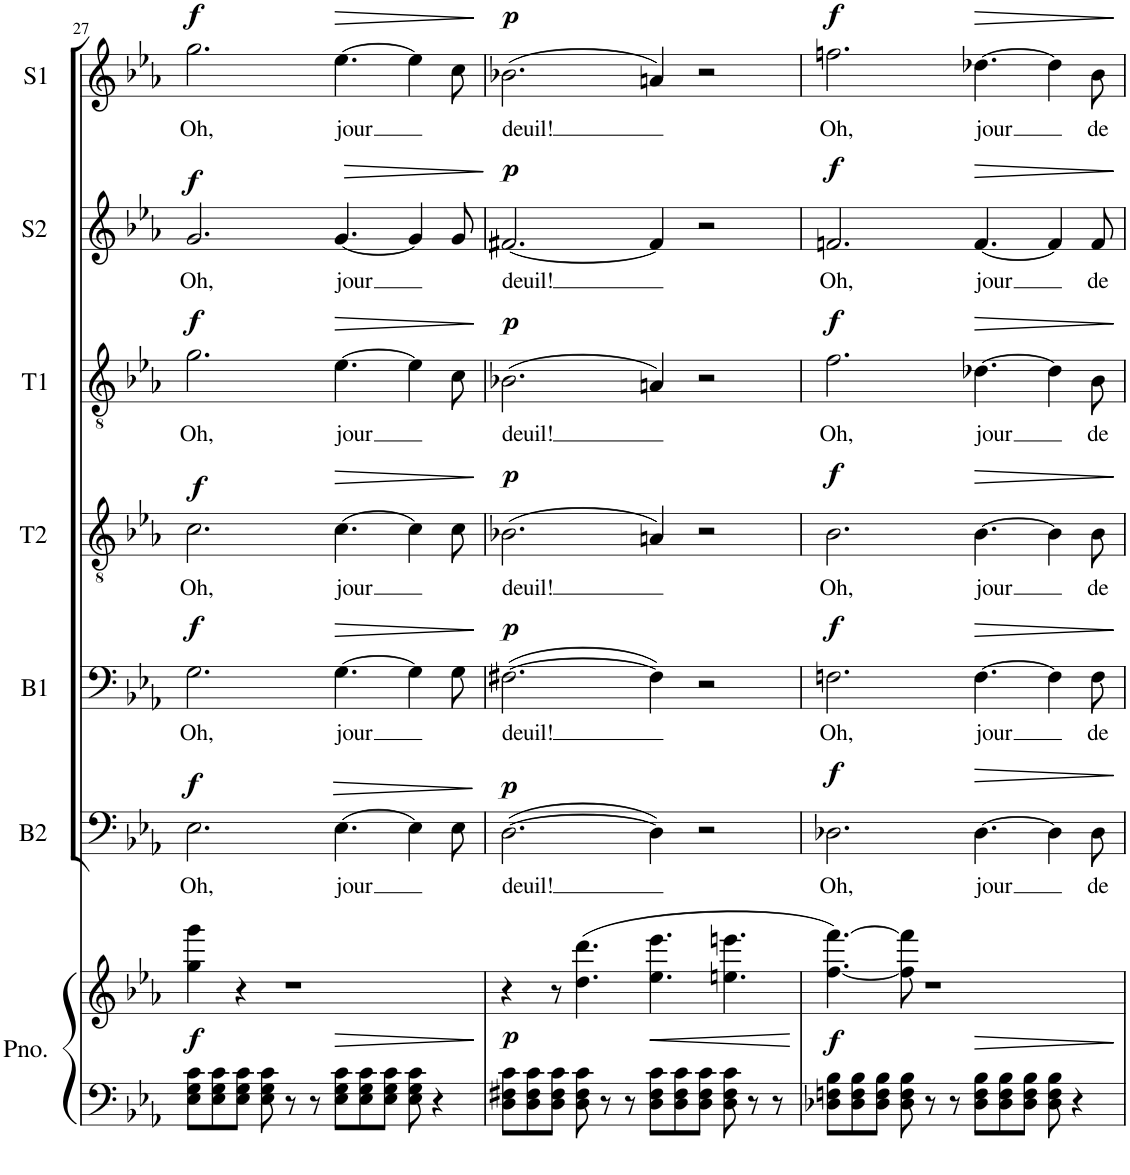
**kern	**kern	**dynam	**kern	**text	**dynam	**kern	**text	**dynam	**kern	**text	**dynam	**kern	**text	**dynam	**kern	**text	**dynam	**kern	**text	**dynam
*part7	*part7	*part7	*part6	*part6	*part6	*part5	*part5	*part5	*part4	*part4	*part4	*part3	*part3	*part3	*part2	*part2	*part2	*part1	*part1	*part1
*staff8	*staff7	*staff7/8	*staff6	*staff6	*staff6	*staff5	*staff5	*staff5	*staff4	*staff4	*staff4	*staff3	*staff3	*staff3	*staff2	*staff2	*staff2	*staff1	*staff1	*staff1
*I"Piano	*	*	*I"Basse 2	*	*	*I"Basse 1	*	*	*I"Tenor 2	*	*	*I"Tenor 1	*	*	*I"Soprano 2	*	*	*I"Soprano 1	*	*
*I'Pno.	*	*	*I'B2	*	*	*I'B1	*	*	*I'T2	*	*	*I'T1	*	*	*I'S2	*	*	*I'S1	*	*
!!LO:PB:g=z
*clefF4	*clefG2	*	*clefF4	*	*	*clefF4	*	*	*clefGv2	*	*	*clefGv2	*	*	*clefG2	*	*	*clefG2	*	*
*k[b-e-a-]	*k[b-e-a-]	*	*k[b-e-a-]	*	*	*k[b-e-a-]	*	*	*k[b-e-a-]	*	*	*k[b-e-a-]	*	*	*k[b-e-a-]	*	*	*k[b-e-a-]	*	*
*M12/8	*M12/8	*	*M12/8	*	*	*M12/8	*	*	*M12/8	*	*	*M12/8	*	*	*M12/8	*	*	*M12/8	*	*
=27	=27	=27	=27	=27	=27	=27	=27	=27	=27	=27	=27	=27	=27	=27	=27	=27	=27	=27	=27	=27
!	!	!LO:DY:b	!	!LO:LY:b	!LO:DY:a	!	!LO:LY:b	!LO:DY:a	!	!LO:LY:b	!LO:DY:a	!	!LO:LY:b	!LO:DY:a	!	!LO:LY:b	!LO:DY:a	!	!LO:LY:b	!LO:DY:a
8E-\ 8G\ 8c\L	4gg\ 4ggg\	f	2.E-\	Oh,	f	2.G\	Oh,	f	2.c\	Oh,	f	2.g\	Oh,	f	2.g/	Oh,	f	2.gg\	Oh,	f
8E-\ 8G\ 8c\	.	.	.	.	.	.	.	.	.	.	.	.	.	.	.	.	.	.	.	.
8E-\ 8G\ 8c\J	4r	.	.	.	.	.	.	.	.	.	.	.	.	.	.	.	.	.	.	.
8E-\ 8G\ 8c\	.	.	.	.	.	.	.	.	.	.	.	.	.	.	.	.	.	.	.	.
8r	1r	.	.	.	.	.	.	.	.	.	.	.	.	.	.	.	.	.	.	.
8r	.	.	.	.	.	.	.	.	.	.	.	.	.	.	.	.	.	.	.	.
!	!	!	!	!LO:LY:b	!LO:HP:b	!	!LO:LY:b	!LO:HP:b	!	!LO:LY:b	!LO:HP:b	!	!LO:LY:b	!LO:HP:b	!	!LO:LY:b	!LO:HP:b	!	!LO:LY:b	!LO:HP:b
8E-\ 8G\ 8c\L	.	.	[4.E-\	jour	>	[4.G\	jour	>	[4.c\	jour	>	[4.e-\	jour	>	[4.g/	jour	>	[4.ee-\	jour	>
8E-\ 8G\ 8c\	.	.	.	.	.	.	.	.	.	.	.	.	.	.	.	.	.	.	.	.
8E-\ 8G\ 8c\J	.	.	.	.	.	.	.	.	.	.	.	.	.	.	.	.	.	.	.	.
8E-\ 8G\ 8c\	.	.	4E-\]	.	.	4G\]	.	.	4c\]	.	.	4e-\]	.	.	4g/]	.	.	4ee-\]	.	.
4r	.	.	.	.	.	.	.	.	.	.	.	.	.	.	.	.	.	.	.	.
.	.	.	8E-\	.	.	8G\	.	.	8c\	.	.	8c\	.	.	8g/	.	.	8cc\	.	.
.	.	.	.	.	]	.	.	]	.	.	]	.	.	]	.	.	]	.	.	]
=28	=28	=28	=28	=28	=28	=28	=28	=28	=28	=28	=28	=28	=28	=28	=28	=28	=28	=28	=28	=28
!	!	!LO:DY:b	!	!LO:LY:b	!LO:DY:a	!	!LO:LY:b	!LO:DY:a	!	!LO:LY:b	!LO:DY:a	!	!LO:LY:b	!LO:DY:a	!	!LO:LY:b	!LO:DY:a	!	!LO:LY:b	!LO:DY:a
8D\ 8F#X\ 8c\L	4r	p	([2.D\	deuil!	p	([2.F#X\	deuil!	p	(2.B-X\	deuil!	p	(2.B-X\	deuil!	p	[2.f#X/	deuil!	p	(2.b-X\	deuil!	p
8D\ 8F#\ 8c\	.	.	.	.	.	.	.	.	.	.	.	.	.	.	.	.	.	.	.	.
8D\ 8F#\ 8c\J	8r	.	.	.	.	.	.	.	.	.	.	.	.	.	.	.	.	.	.	.
8D\ 8F#\ 8c\	(4.dd\ 4.ddd\	.	.	.	.	.	.	.	.	.	.	.	.	.	.	.	.	.	.	.
8r	.	.	.	.	.	.	.	.	.	.	.	.	.	.	.	.	.	.	.	.
8r	.	.	.	.	.	.	.	.	.	.	.	.	.	.	.	.	.	.	.	.
8D\ 8F#\ 8c\L	4.ee-\ 4.eee-\	.	4D\])	.	.	4F#\])	.	.	4An/)	.	.	4An/)	.	.	4f#/]	.	.	4an/)	.	.
8D\ 8F#\ 8c\	.	.	.	.	.	.	.	.	.	.	.	.	.	.	.	.	.	.	.	.
8D\ 8F#\ 8c\J	.	.	2r	.	.	2r	.	.	2r	.	.	2r	.	.	2r	.	.	2r	.	.
8D\ 8F#\ 8c\	4.een\ 4.eeen\	.	.	.	.	.	.	.	.	.	.	.	.	.	.	.	.	.	.	.
8r	.	.	.	.	.	.	.	.	.	.	.	.	.	.	.	.	.	.	.	.
8r	.	.	.	.	.	.	.	.	.	.	.	.	.	.	.	.	.	.	.	.
=29	=29	=29	=29	=29	=29	=29	=29	=29	=29	=29	=29	=29	=29	=29	=29	=29	=29	=29	=29	=29
!	!	!LO:DY:b	!	!LO:LY:b	!LO:DY:a	!	!LO:LY:b	!LO:DY:a	!	!LO:LY:b	!LO:DY:a	!	!LO:LY:b	!LO:DY:a	!	!LO:LY:b	!LO:DY:a	!	!LO:LY:b	!LO:DY:a
8D-X\ 8Fn\ 8B-\L	[4.ff\ [4.fff\)	f	2.D-X\	Oh,	f	2.Fn\	Oh,	f	2.B-\	Oh,	f	2.f\	Oh,	f	2.fn/	Oh,	f	2.ffn\	Oh,	f
8D-\ 8F\ 8B-\	.	.	.	.	.	.	.	.	.	.	.	.	.	.	.	.	.	.	.	.
8D-\ 8F\ 8B-\J	.	.	.	.	.	.	.	.	.	.	.	.	.	.	.	.	.	.	.	.
8D-\ 8F\ 8B-\	8ff\] 8fff\]	.	.	.	.	.	.	.	.	.	.	.	.	.	.	.	.	.	.	.
8r	1r	.	.	.	.	.	.	.	.	.	.	.	.	.	.	.	.	.	.	.
8r	.	.	.	.	.	.	.	.	.	.	.	.	.	.	.	.	.	.	.	.
!	!	!	!	!LO:LY:b	!LO:HP:b	!	!LO:LY:b	!LO:HP:b	!	!LO:LY:b	!LO:HP:b	!	!LO:LY:b	!LO:HP:b	!	!LO:LY:b	!LO:HP:b	!	!LO:LY:b	!LO:HP:b
8D-\ 8F\ 8B-\L	.	.	[4.D-\	jour	>	[4.F\	jour	>	[4.B-\	jour	>	[4.d-X\	jour	>	[4.f/	jour	>	[4.dd-X\	jour	>
8D-\ 8F\ 8B-\	.	.	.	.	.	.	.	.	.	.	.	.	.	.	.	.	.	.	.	.
8D-\ 8F\ 8B-\J	.	.	.	.	.	.	.	.	.	.	.	.	.	.	.	.	.	.	.	.
8D-\ 8F\ 8B-\	.	.	4D-\]	.	.	4F\]	.	.	4B-\]	.	.	4d-\]	.	.	4f/]	.	.	4dd-\]	.	.
4r	.	.	.	.	.	.	.	.	.	.	.	.	.	.	.	.	.	.	.	.
!	!	!	!	!LO:LY:b	!	!	!LO:LY:b	!	!	!LO:LY:b	!	!	!LO:LY:b	!	!	!LO:LY:b	!	!	!LO:LY:b	!
.	.	.	8D-\	de	.	8F\	de	.	8B-\	de	.	8B-\	de	.	8f/	de	.	8b-\	de	.
.	.	.	.	.	]	.	.	]	.	.	]	.	.	]	.	.	]	.	.	]
=	=	=	=	=	=	=	=	=	=	=	=	=	=	=	=	=	=	=	=	=
*-	*-	*-	*-	*-	*-	*-	*-	*-	*-	*-	*-	*-	*-	*-	*-	*-	*-	*-	*-	*-
